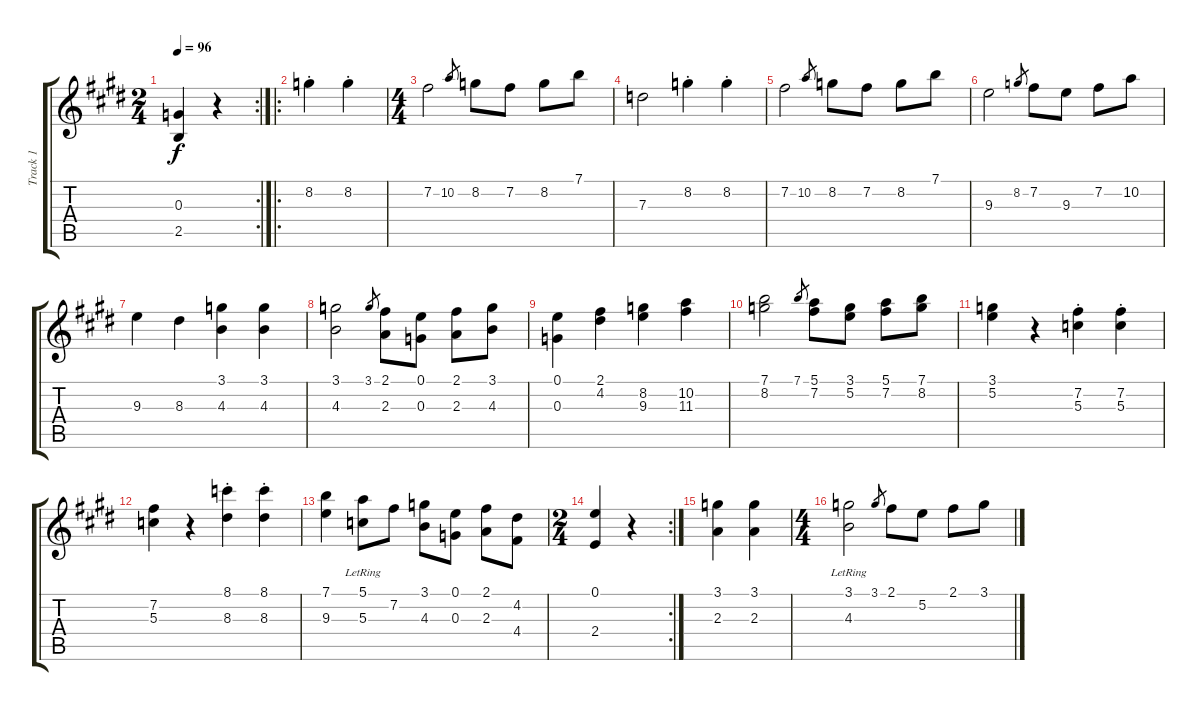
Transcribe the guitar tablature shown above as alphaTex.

\track ("Track 1" "Track 1") {instrument acousticguitarnylon}
\staff {score tabs}
\tuning (E4 B3 G3 D3 A2 E2) {hide}
\rc 2
\ts (2 4)
\tempo 96
\clef g2
\ks e
(0.3 2.5).4{dy f} r.4 |
\ro
8.2{st}.4 8.2{st}.4 |
\ts (4 4)
7.2.2 10.2.8{gr} 8.2.8 7.2.8 8.2.8 7.1.8 |
7.3.2 8.2{st}.4 8.2{st}.4 |
7.2.2 10.2.8{gr} 8.2.8 7.2.8 8.2.8 7.1.8 |
9.3.2 8.2.8{gr} 7.2.8 9.3.8 7.2.8 10.2.8 |
9.3.4 8.3.4 (3.1 4.3).4 (3.1 4.3).4 |
(3.1 4.3).2 3.1.8{gr} (2.1 2.3).8 (0.1 0.3).8 (2.1 2.3).8 (3.1 4.3).8 |
(0.1 0.3).4 (2.1 4.2).4 (8.2 9.3).4 (10.2 11.3).4 |
(7.1 8.2).2 7.1.8{gr} (5.1 7.2).8 (3.1 5.2).8 (5.1 7.2).8 (7.1 8.2).8 |
(3.1 5.2).4 r.4 (7.2{st} 5.3{st}).4 (7.2{st} 5.3{st}).4 |
(7.2 5.3).4 r.4 (8.1{st} 8.3{st}).4 (8.1{st} 8.3{st}).4 |
(7.1 9.3).4 (5.1 5.3{lr}).8 7.2.8 (3.1 4.3).8 (0.1 0.3).8 (2.1 2.3).8 (4.2 4.4).8 |
\rc 2
\ts (2 4)
(0.1 2.4).4 r.4 |
(3.1 2.3).4 (3.1 2.3).4 |
\ts (4 4)
(3.1 4.3{lr}).2 3.1.8{gr} 2.1.8 5.2.8 2.1.8 3.1.8
